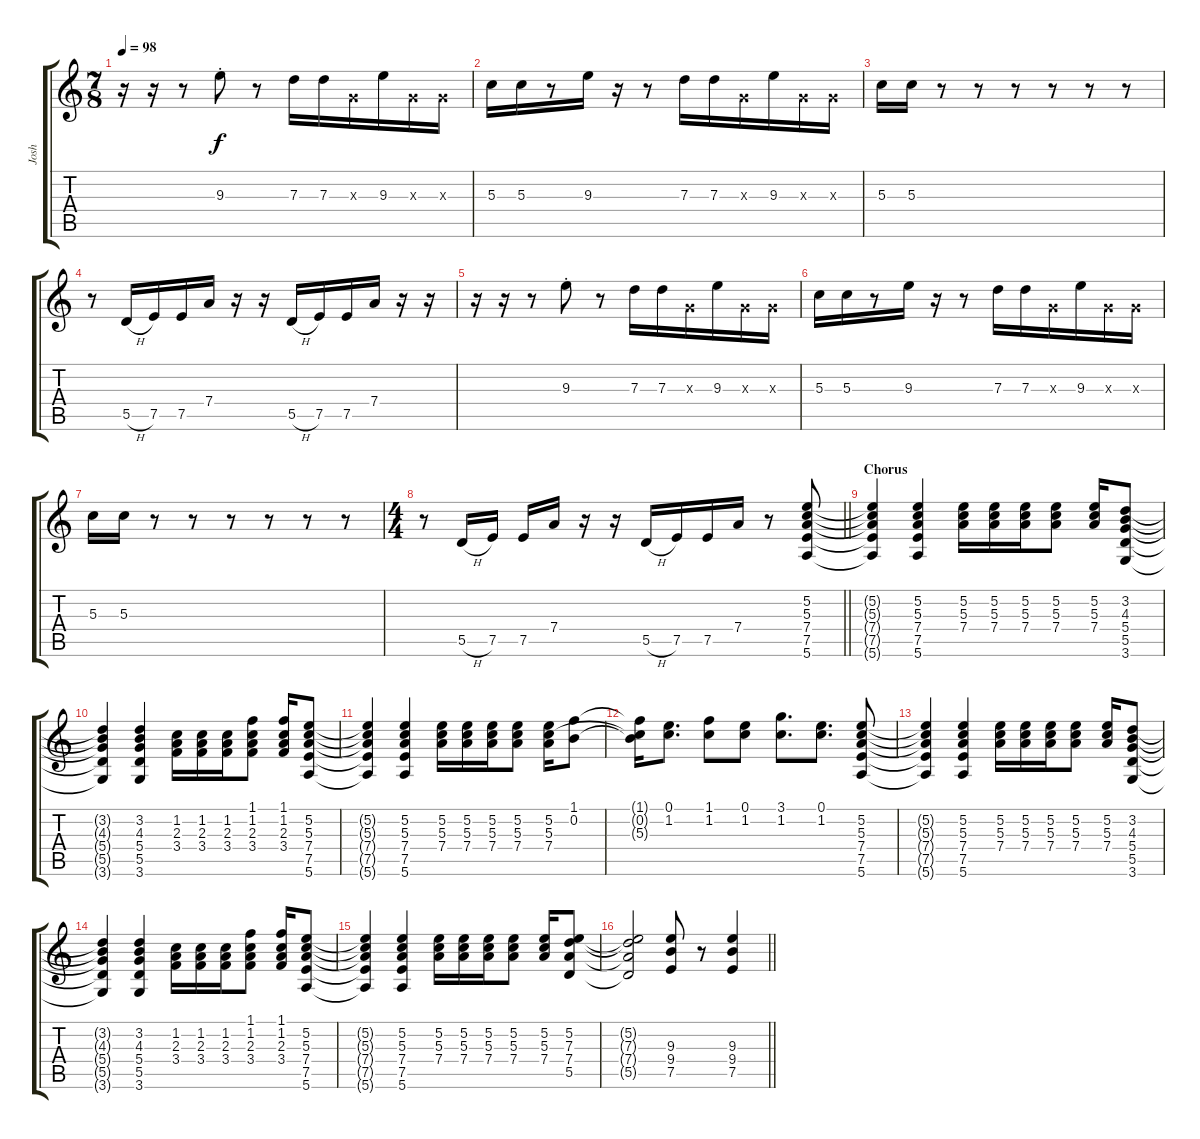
\track ("Josh" "Josh") {instrument distortionguitar}
\staff {score tabs}
\tuning (E4 B3 G3 D3 A2 E2) {hide}
\ts (7 8)
\tempo 98
\clef g2
\ks c
r.16{dy f volume 13 balance 16} r.16 r.8 9.3{st}.8 r.8 7.3.16 7.3.16 0.3{x}.16 9.3.16 0.3{x}.16 0.3{x}.16 |
5.3.16 5.3.16 r.8 9.3.16 r.16 r.8 7.3.16 7.3.16 0.3{x}.16 9.3.16 0.3{x}.16 0.3{x}.16 |
5.3.16 5.3.16 r.8 r.8 r.8 r.8 r.8 r.8 |
r.8 5.5{h}.16 7.5.16 7.5.16 7.4.16 r.16 r.16 5.5{h}.16 7.5.16 7.5.16 7.4.16 r.16 r.16 |
r.16{volume 13 balance 16} r.16 r.8 9.3{st}.8 r.8 7.3.16 7.3.16 0.3{x}.16 9.3.16 0.3{x}.16 0.3{x}.16 |
5.3.16 5.3.16 r.8 9.3.16 r.16 r.8 7.3.16 7.3.16 0.3{x}.16 9.3.16 0.3{x}.16 0.3{x}.16 |
5.3.16 5.3.16 r.8 r.8 r.8 r.8 r.8 r.8 |
\ts (4 4)
\barLineRight lightlight
r.8 5.5{h}.16 7.5.16 7.5.16 7.4.16 r.16 r.16 5.5{h}.16 7.5.16 7.5.16 7.4.16 r.8 (5.2 5.3 7.4 7.5 5.6).8{instrument electricguitarclean} |
\section ("" "Chorus")
(5.2{t} 5.3{t} 7.4{t} 7.5{t} 5.6{t}).4 (5.2 5.3 7.4 7.5 5.6).4 (5.2 5.3 7.4).16 (5.2 5.3 7.4).16 (5.2 5.3 7.4).16 (5.2 5.3 7.4).8 (5.2 5.3 7.4).16 (3.2 4.3 5.4 5.5 3.6).8 |
(3.2{t} 4.3{t} 5.4{t} 5.5{t} 3.6{t}).4 (3.2 4.3 5.4 5.5 3.6).4 (1.2 2.3 3.4).16 (1.2 2.3 3.4).16 (1.2 2.3 3.4).16 (1.1 1.2 2.3 3.4).8 (1.1 1.2 2.3 3.4).16 (5.2 5.3 7.4 7.5 5.6).8 |
(5.2{t} 5.3{t} 7.4{t} 7.5{t} 5.6{t}).4 (5.2 5.3 7.4 7.5 5.6).4 (5.2 5.3 7.4).16 (5.2 5.3 7.4).16 (5.2 5.3 7.4).16 (5.2 5.3 7.4).8 (5.2 5.3 7.4).16 (1.1 0.2).8 |
(1.1{t} 0.2{t} 5.3{t}).16 (0.1 1.2).8{d} (1.1 1.2).8 (0.1 1.2).8 (3.1 1.2).8{d} (0.1 1.2).8{d} (5.2 5.3 7.4 7.5 5.6).8 |
(5.2{t} 5.3{t} 7.4{t} 7.5{t} 5.6{t}).4 (5.2 5.3 7.4 7.5 5.6).4 (5.2 5.3 7.4).16 (5.2 5.3 7.4).16 (5.2 5.3 7.4).16 (5.2 5.3 7.4).8 (5.2 5.3 7.4).16 (3.2 4.3 5.4 5.5 3.6).8 |
(3.2{t} 4.3{t} 5.4{t} 5.5{t} 3.6{t}).4 (3.2 4.3 5.4 5.5 3.6).4 (1.2 2.3 3.4).16 (1.2 2.3 3.4).16 (1.2 2.3 3.4).16 (1.1 1.2 2.3 3.4).8 (1.1 1.2 2.3 3.4).16 (5.2 5.3 7.4 7.5 5.6).8 |
(5.2{t} 5.3{t} 7.4{t} 7.5{t} 5.6{t}).4 (5.2 5.3 7.4 7.5 5.6).4 (5.2 5.3 7.4).16 (5.2 5.3 7.4).16 (5.2 5.3 7.4).16 (5.2 5.3 7.4).8 (5.2 5.3 7.4).16 (5.2 7.3 7.4 5.5).8 |
\barLineRight lightlight
(5.2{t} 7.3{t} 7.4{t} 5.5{t}).2 (9.3 9.4 7.5).8 r.8 (9.3 9.4 7.5).4
